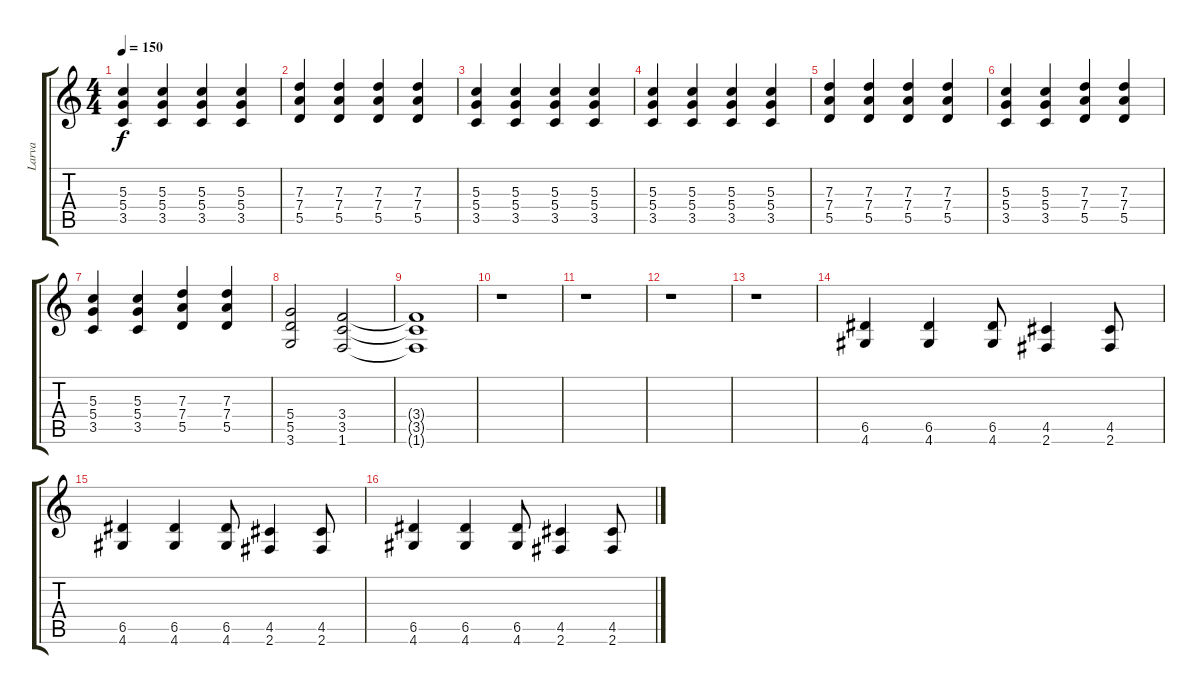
\track ("Larva" "Larva") {instrument overdrivenguitar}
\staff {score tabs}
\tuning (E4 B3 G3 D3 A2 E2) {hide}
\ts (4 4)
\tempo 150
\clef g2
\ks c
(5.3 5.4 3.5).4{dy f volume 6} (5.3 5.4 3.5).4 (5.3 5.4 3.5).4 (5.3 5.4 3.5).4 |
(7.3 7.4 5.5).4 (7.3 7.4 5.5).4 (7.3 7.4 5.5).4 (7.3 7.4 5.5).4 |
(5.3 5.4 3.5).4 (5.3 5.4 3.5).4 (5.3 5.4 3.5).4 (5.3 5.4 3.5).4 |
(5.3 5.4 3.5).4 (5.3 5.4 3.5).4 (5.3 5.4 3.5).4 (5.3 5.4 3.5).4 |
(7.3 7.4 5.5).4 (7.3 7.4 5.5).4 (7.3 7.4 5.5).4 (7.3 7.4 5.5).4 |
(5.3 5.4 3.5).4 (5.3 5.4 3.5).4 (7.3 7.4 5.5).4 (7.3 7.4 5.5).4 |
(5.3 5.4 3.5).4 (5.3 5.4 3.5).4 (7.3 7.4 5.5).4 (7.3 7.4 5.5).4 |
(5.4 5.5 3.6).2 (3.4 3.5 1.6).2 |
(3.4{t} 3.5{t} 1.6{t}).1 |
r.1 |
r.1 |
r.1 |
r.1 |
(6.5 4.6).4 (6.5 4.6).4 (6.5 4.6).8 (4.5 2.6).4 (4.5 2.6).8 |
(6.5 4.6).4 (6.5 4.6).4 (6.5 4.6).8 (4.5 2.6).4 (4.5 2.6).8 |
(6.5 4.6).4 (6.5 4.6).4 (6.5 4.6).8 (4.5 2.6).4 (4.5 2.6).8
